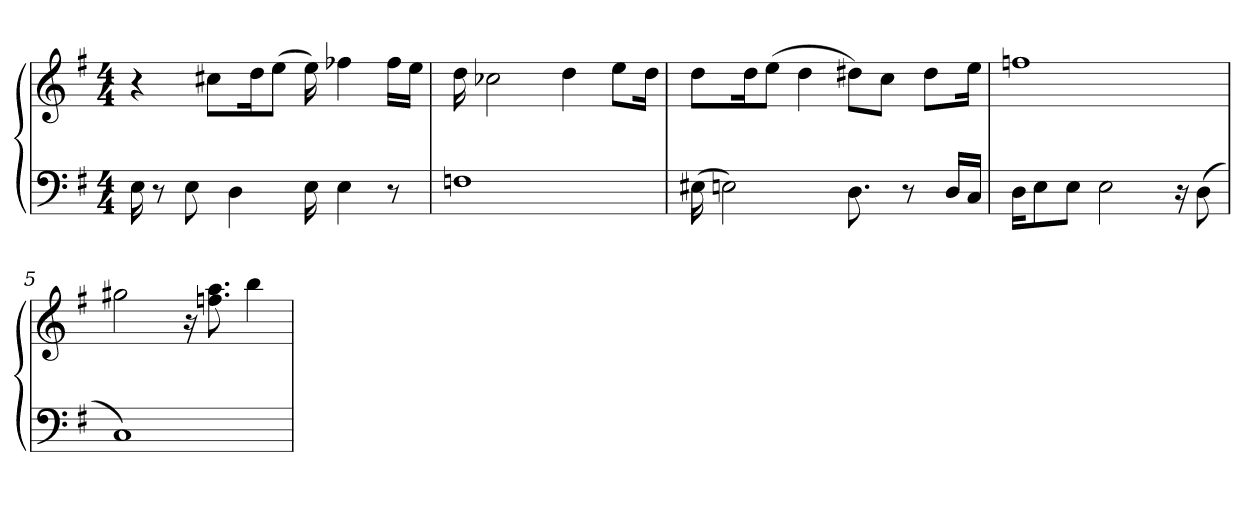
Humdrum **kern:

**kern	**kern
*part1	*part1
*staff2	*staff1
*clefF4	*clefG2
*k[f#]	*k[f#]
*M4/4	*M4/4
=1	=1
16E	4r
8r	.
8E	.
.	8cc#X\L
4D	.
.	16dd\K
.	(8ee\J
16E	16ee)
4E	4ff-X
8r	16ff-\LL
.	16ee\JJ
=2	=2
1Fn	16dd
.	2cc-X
.	4dd
.	8ee\L
.	16dd\Jk
=3	=3
(16E#X	8dd\L
2En)	.
.	16dd\K
.	(8ee\J
.	4dd
8.D	8dd#X\L)
.	8cc\J
8r	.
.	8dd#\L
16D/LL	.
16C/JJ	16ee\Jk
=4	=4
16D\KL	1ffn
8E\	.
8E\J	.
2E	.
16r	.
(8D	.
=5	=5
1C)	2gg#X
.	16r
.	8.ffn 8.aa
.	4bb
=	=
*-	*-
